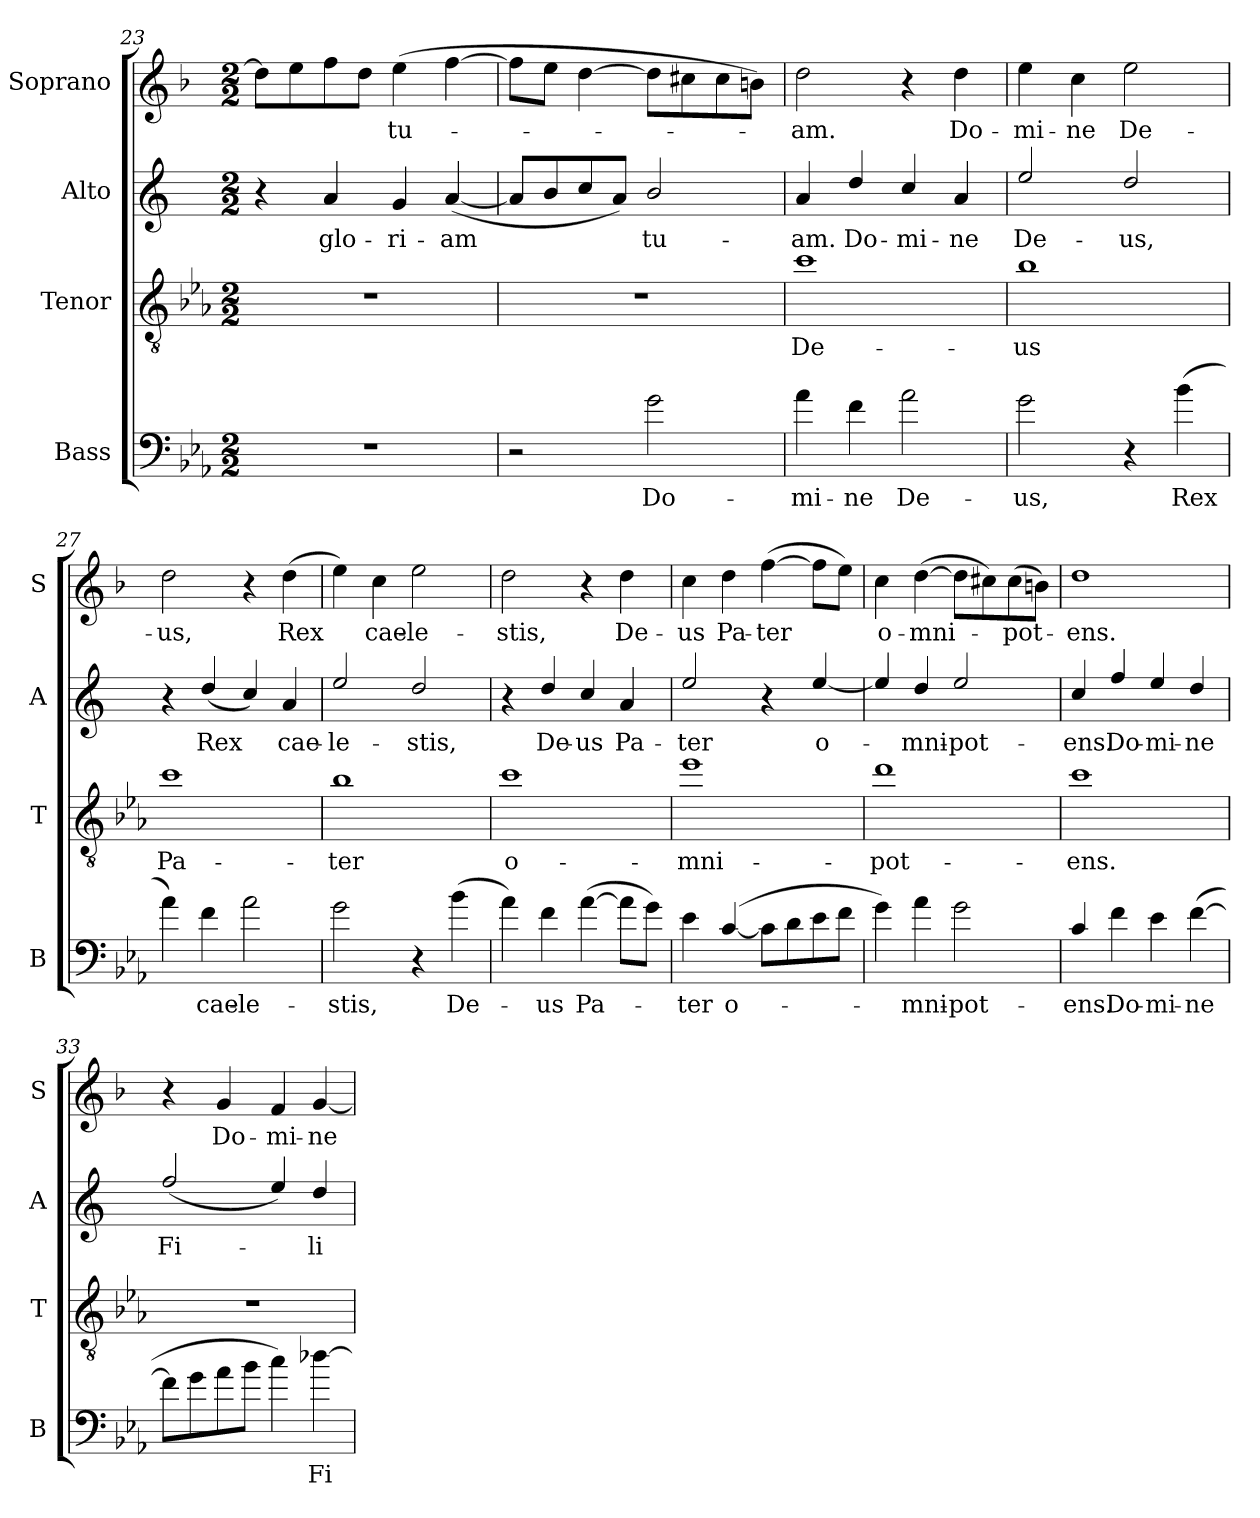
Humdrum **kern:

**kern	**text	**kern	**text	**kern	**text	**kern	**text
*part4	*part4	*part3	*part3	*part2	*part2	*part1	*part1
*staff4	*staff4	*staff3	*staff3	*staff2	*staff2	*staff1	*staff1
*I"Bass	*	*I"Tenor	*	*I"Alto	*	*I"Soprano	*
*I'B	*	*I'T	*	*I'A	*	*I'S	*
*clefF4	*	*clefGv2	*	*clefG2	*	*clefG2	*
*ITrd12c21	*	*ITrd8c14	*	*ITrd5c9	*	*ITrd1c2	*
*k[b-e-a-]	*	*k[b-e-a-]	*	*k[b-e-a-]	*	*k[b-e-a-]	*
*c:	*	*c:	*	*c:	*	*c:	*
*M2/2	*	*M2/2	*	*M2/2	*	*M2/2	*
=23	=23	=23	=23	=23	=23	=23	=23
1r	.	1r	.	4r	.	8cc\L]	.
.	.	.	.	.	.	8dd\	.
!	!	!	!	!	!LO:LY:b	!	!
.	.	.	.	4c/	glo-	8ee-\	.
.	.	.	.	.	.	8cc\J	.
!	!	!	!	!	!LO:LY:b	!	!
!	!	!	!	!	!	!	!LO:LY:b
.	.	.	.	4B-/	-ri-	(>4dd\	tu-
!	!	!	!	!	!LO:LY:b	!	!
.	.	.	.	(<[4c/	-am	[4ee-\	.
=24	=24	=24	=24	=24	=24	=24	=24
2r	.	1r	.	8c/L]	.	8ee-\L]	.
.	.	.	.	8d/	.	8dd\J	.
.	.	.	.	8e-/	.	[4cc\	.
.	.	.	.	8c/J)	.	.	.
!	!LO:LY:b	!	!	!	!	!	!
!	!	!	!	!	!LO:LY:b	!	!
2G\	Do-	.	.	2d/	tu-	8cc\L]	.
.	.	.	.	.	.	8bn\	.
.	.	.	.	.	.	8b\	.
.	.	.	.	.	.	8an\J)	.
!!LO:PB:g=z
=25	=25	=25	=25	=25	=25	=25	=25
!	!LO:LY:b	!	!	!	!	!	!
!	!	!	!LO:LY:b	!	!	!	!
!	!	!	!	!	!LO:LY:b	!	!
!	!	!	!	!	!	!	!LO:LY:b
4A-\	-mi-	1c	De-	4c/	-am.	2cc\	-am.
!	!LO:LY:b	!	!	!	!	!	!
!	!	!	!	!	!LO:LY:b	!	!
4F\	-ne	.	.	4f/	Do-	.	.
!	!LO:LY:b	!	!	!	!	!	!
!	!	!	!	!	!LO:LY:b	!	!
2A-\	De-	.	.	4e-/	-mi-	4r	.
!	!	!	!	!	!LO:LY:b	!	!
!	!	!	!	!	!	!	!LO:LY:b
.	.	.	.	4c/	-ne	4cc\	Do-
=26	=26	=26	=26	=26	=26	=26	=26
!	!LO:LY:b	!	!	!	!	!	!
!	!	!	!LO:LY:b	!	!	!	!
!	!	!	!	!	!LO:LY:b	!	!
!	!	!	!	!	!	!	!LO:LY:b
2G\	-us,	1B-	-us	2g/	De-	4dd\	-mi-
!	!	!	!	!	!	!	!LO:LY:b
.	.	.	.	.	.	4b-\	-ne
!	!	!	!	!	!LO:LY:b	!	!
!	!	!	!	!	!	!	!LO:LY:b
4r	.	.	.	2f/	-us,	2dd\	De-
!	!LO:LY:b	!	!	!	!	!	!
(>4B-\	Rex	.	.	.	.	.	.
=27	=27	=27	=27	=27	=27	=27	=27
!	!	!	!LO:LY:b	!	!	!	!
!	!	!	!	!	!	!	!LO:LY:b
4A-\)	.	1c	Pa-	4r	.	2cc\	-us,
!	!LO:LY:b	!	!	!	!	!	!
!	!	!	!	!	!LO:LY:b	!	!
4F\	cae-	.	.	(<4f/	Rex	.	.
!	!LO:LY:b	!	!	!	!	!	!
2A-\	-le-	.	.	4e-/)	.	4r	.
!	!	!	!	!	!LO:LY:b	!	!
!	!	!	!	!	!	!	!LO:LY:b
.	.	.	.	4c/	cae-	(>4cc\	Rex
=28	=28	=28	=28	=28	=28	=28	=28
!	!LO:LY:b	!	!	!	!	!	!
!	!	!	!LO:LY:b	!	!	!	!
!	!	!	!	!	!LO:LY:b	!	!
2G\	-stis,	1B-	-ter	2g/	-le-	4dd\)	.
!	!	!	!	!	!	!	!LO:LY:b
.	.	.	.	.	.	4b-\	cae-
!	!	!	!	!	!LO:LY:b	!	!
!	!	!	!	!	!	!	!LO:LY:b
4r	.	.	.	2f/	-stis,	2dd\	-le-
!	!LO:LY:b	!	!	!	!	!	!
(>4B-\	De-	.	.	.	.	.	.
=29	=29	=29	=29	=29	=29	=29	=29
!	!	!	!LO:LY:b	!	!	!	!
!	!	!	!	!	!	!	!LO:LY:b
4A-\)	.	1c	o-	4r	.	2cc\	-stis,
!	!LO:LY:b	!	!	!	!	!	!
!	!	!	!	!	!LO:LY:b	!	!
4F\	-us	.	.	4f/	De-	.	.
!	!LO:LY:b	!	!	!	!	!	!
!	!	!	!	!	!LO:LY:b	!	!
(>[4A-\	Pa-	.	.	4e-/	-us	4r	.
!	!	!	!	!	!LO:LY:b	!	!
!	!	!	!	!	!	!	!LO:LY:b
8A-\L]	.	.	.	4c/	Pa-	4cc\	De-
8G\J)	.	.	.	.	.	.	.
=30	=30	=30	=30	=30	=30	=30	=30
!	!LO:LY:b	!	!	!	!	!	!
!	!	!	!LO:LY:b	!	!	!	!
!	!	!	!	!	!LO:LY:b	!	!
!	!	!	!	!	!	!	!LO:LY:b
4E-\	-ter	1e-	-mni-	2g/	-ter	4b-\	-us
!	!LO:LY:b	!	!	!	!	!	!
!	!	!	!	!	!	!	!LO:LY:b
([4C/	o-	.	.	.	.	4cc\	Pa-
!	!	!	!	!	!	!	!LO:LY:b
8C\L]	.	.	.	4r	.	(>[4ee-\	-ter
8D\	.	.	.	.	.	.	.
!	!	!	!	!	!LO:LY:b	!	!
8E-\	.	.	.	[4g/	o-	8ee-\L]	.
8F\J	.	.	.	.	.	8dd\J)	.
=31	=31	=31	=31	=31	=31	=31	=31
!	!	!	!LO:LY:b	!	!	!	!
!	!	!	!	!	!	!	!LO:LY:b
4G\)	.	1d	-pot-	4g/]	.	4b-\	o-
!	!LO:LY:b	!	!	!	!	!	!
!	!	!	!	!	!LO:LY:b	!	!
!	!	!	!	!	!	!	!LO:LY:b
4A-\	-mni-	.	.	4f/	-mni-	(>[4cc\	-mni-
!	!LO:LY:b	!	!	!	!	!	!
!	!	!	!	!	!LO:LY:b	!	!
2G\	-pot-	.	.	2g/	-pot-	8cc\L]	.
.	.	.	.	.	.	8bn\)	.
!	!	!	!	!	!	!	!LO:LY:b
.	.	.	.	.	.	(>8b\	-pot-
.	.	.	.	.	.	8an\J)	.
=32	=32	=32	=32	=32	=32	=32	=32
!	!LO:LY:b	!	!	!	!	!	!
!	!	!	!LO:LY:b	!	!	!	!
!	!	!	!	!	!LO:LY:b	!	!
!	!	!	!	!	!	!	!LO:LY:b
4C/	-ens.	1c	-ens.	4e-/	-ens.	1cc	-ens.
!	!LO:LY:b	!	!	!	!	!	!
!	!	!	!	!	!LO:LY:b	!	!
4F\	Do-	.	.	4a-/	Do-	.	.
!	!LO:LY:b	!	!	!	!	!	!
!	!	!	!	!	!LO:LY:b	!	!
4E-\	-mi-	.	.	4g/	-mi-	.	.
!	!LO:LY:b	!	!	!	!	!	!
!	!	!	!	!	!LO:LY:b	!	!
(>[4F\	-ne	.	.	4f/	-ne	.	.
=33	=33	=33	=33	=33	=33	=33	=33
!	!	!	!	!	!LO:LY:b	!	!
8F\L]	.	1r	.	(<2a-/	Fi-	4r	.
8G\	.	.	.	.	.	.	.
!	!	!	!	!	!	!	!LO:LY:b
8A-\	.	.	.	.	.	4f/	Do-
8B-\J	.	.	.	.	.	.	.
!	!	!	!	!	!	!	!LO:LY:b
4c\)	.	.	.	4g/)	.	4e-/	-mi-
!	!LO:LY:b	!	!	!	!	!	!
!	!	!	!	!	!LO:LY:b	!	!
!	!	!	!	!	!	!	!LO:LY:b
[4d-X\	Fi-	.	.	4f/	-li	[4f/	-ne
=	=	=	=	=	=	=	=
*-	*-	*-	*-	*-	*-	*-	*-
